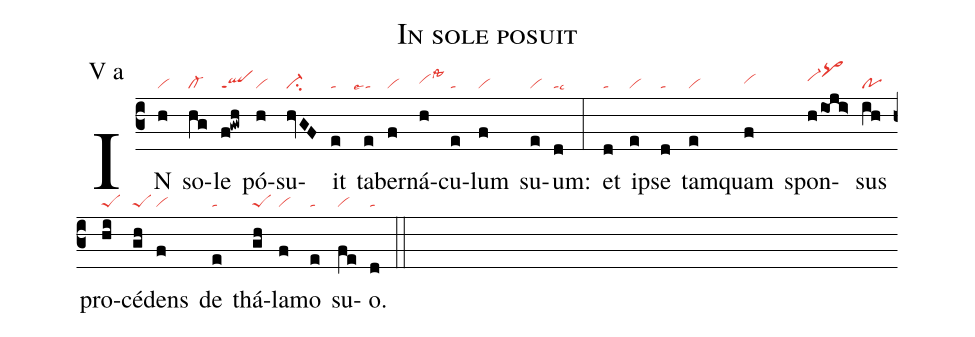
name: In sole posuit;
annotation: V a;
mode: 5;
nabc-lines: 1;
%%
(c3)
IN(h|vi) so(hg|cl-)le(f!gwh|qlppt1) pó(h|vi)su(hvGF|ci-)it(e|ta) ta(e|```talse4)ber(f|vi)ná(h|vihhlssta3)cu(e|ta)lum(f|vi) su(e|vi)um:(d|talsc6) (:)
et(d|ta) i(e|vi)pse(d|ta) tam(e|vi)quam(f|vihh) spon(hioji>|vi-hipq>hk)sus(ih|po) pro(hi|peS)cé(gh|peS)dens(f|vi) de(e|ta) thá(gh|peS)la(f|vi)mo(e|ta) su(fe|vi)o.(d|ta) (::)
